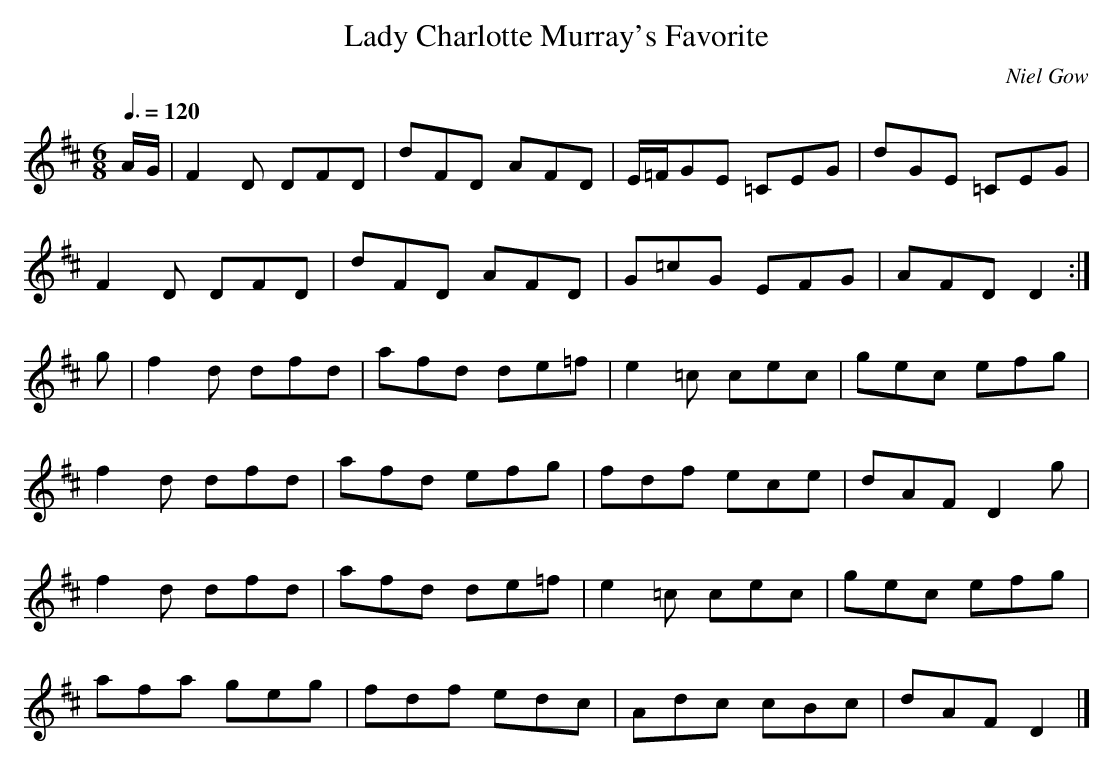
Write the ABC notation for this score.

X:1
T:Lady Charlotte Murray's Favorite
C:Niel Gow
M:6/8
L:1/8
Q:3/8=120
K:D
A/G/|F2D DFD|dFD AFD |E/=F/GE =CEG|dGE =CEG|
     F2D DFD|dFD AFD |G=cG     EFG|AFD  D2:|
g   |f2d dfd|afd de=f|e2=c     cec|gec  efg|
     f2d dfd|afd efg |fdf      ece|dAF  D2g|
     f2d dfd|afd de=f|e2=c     cec|gec  efg|
     afa geg|fdf edc |Adc      cBc|dAF  D2|]

The country dance "Staten Island" (originally a Scottish tune from the late
eighteenth century called "Burns' Hornpipe") almost sounds like a parody of
that favourite compositional trick of Niel Gow's:
